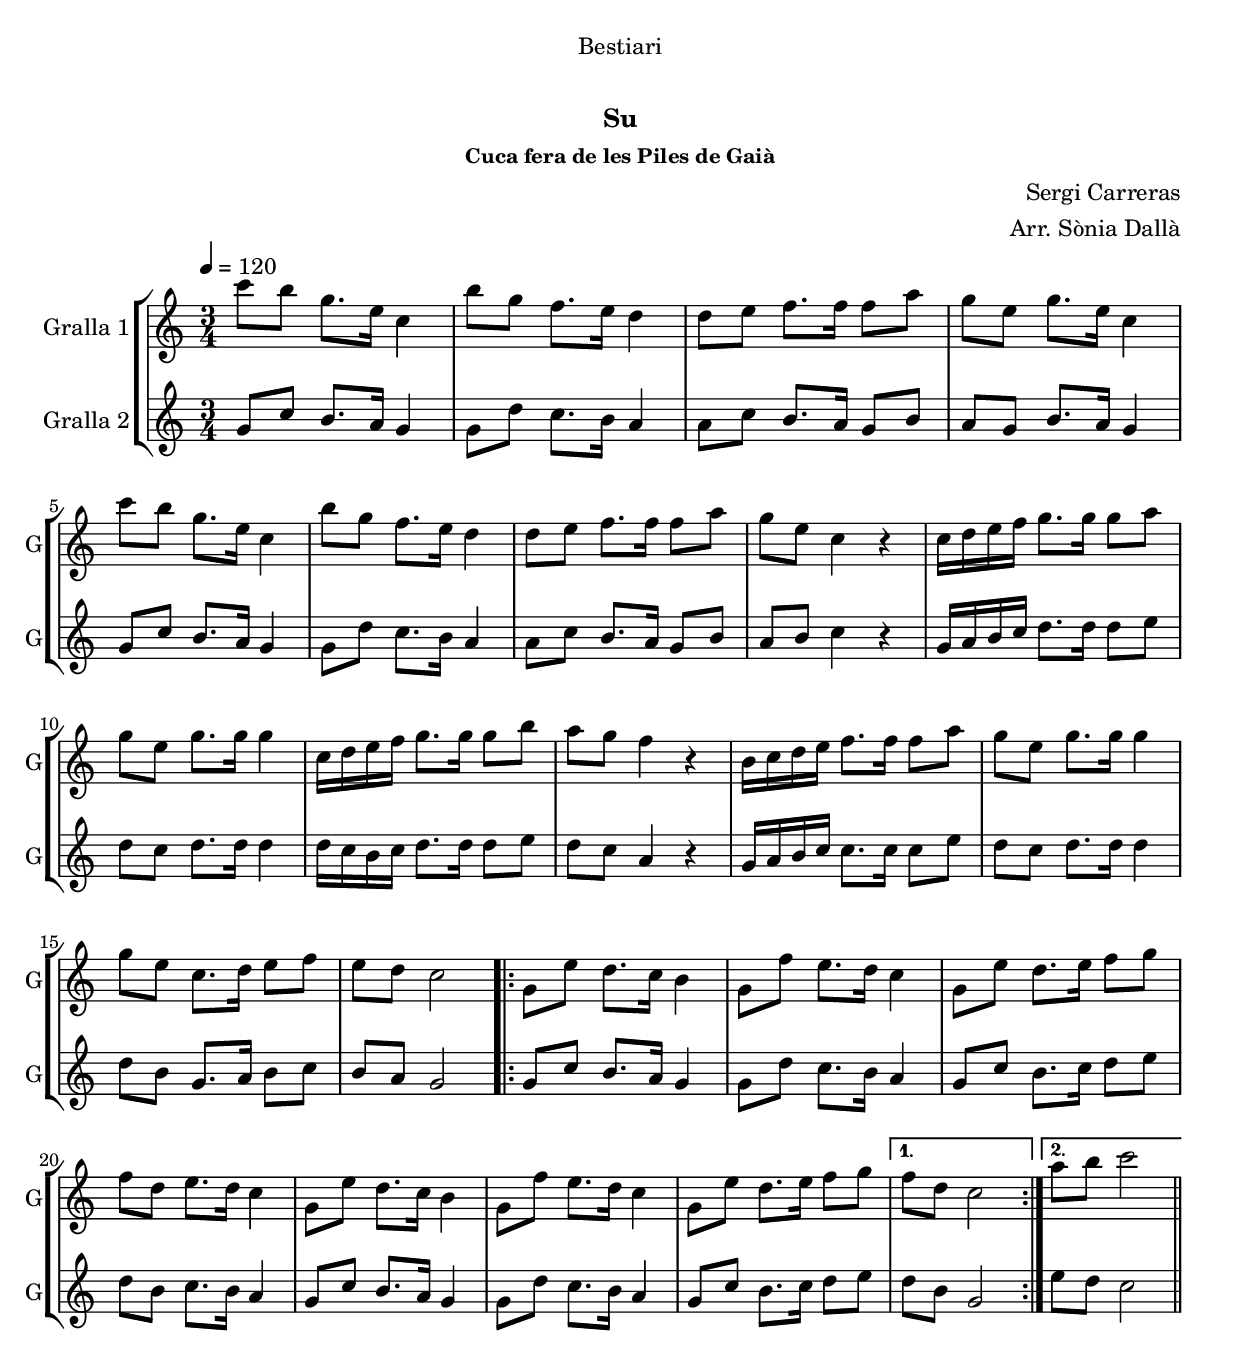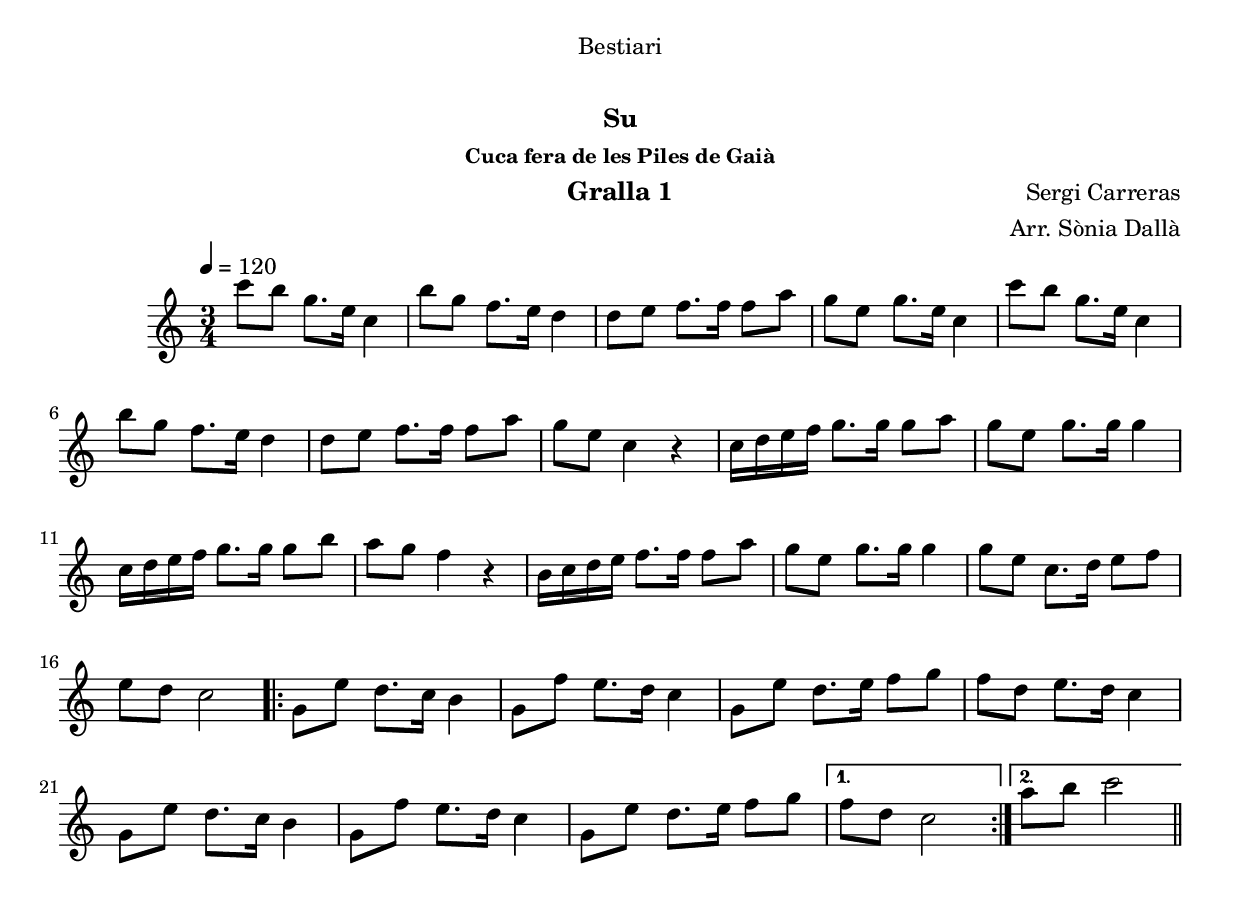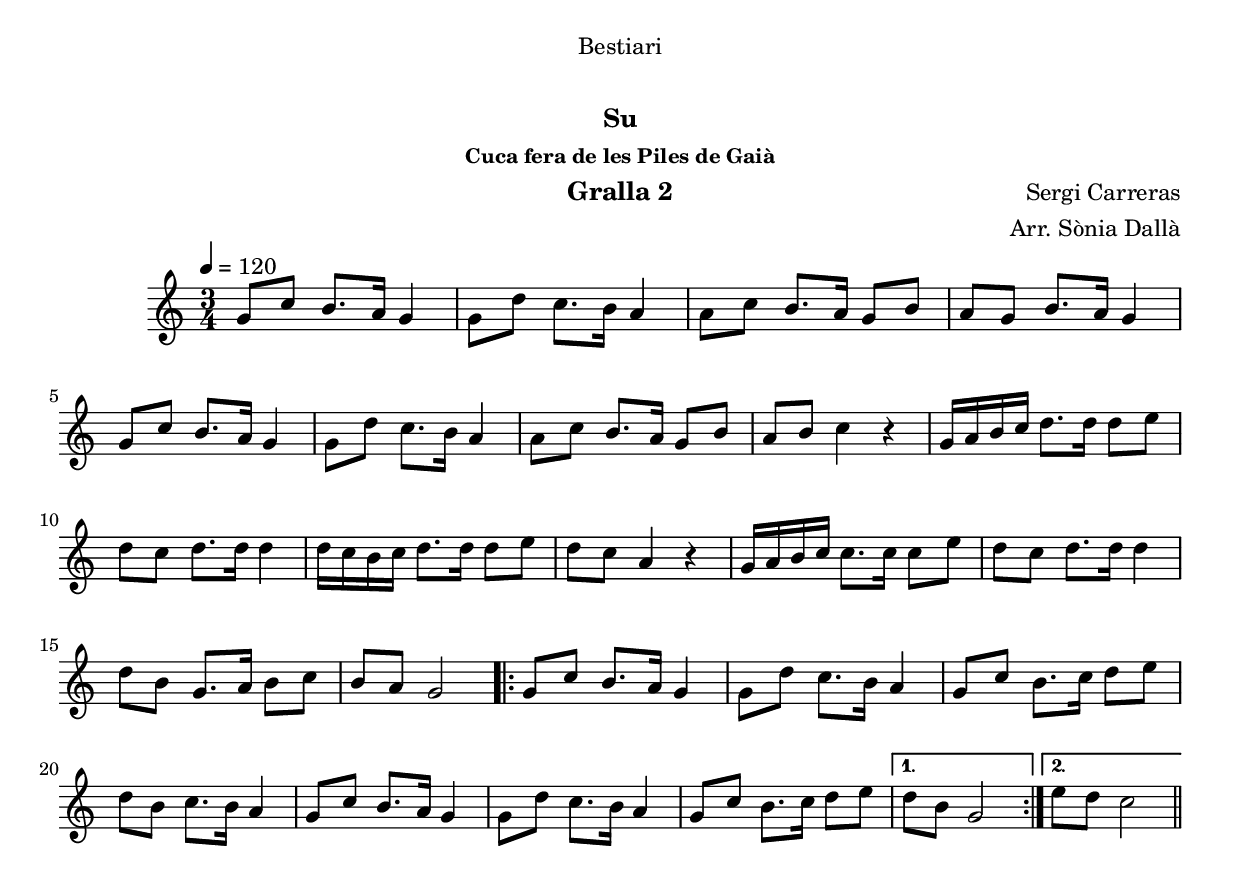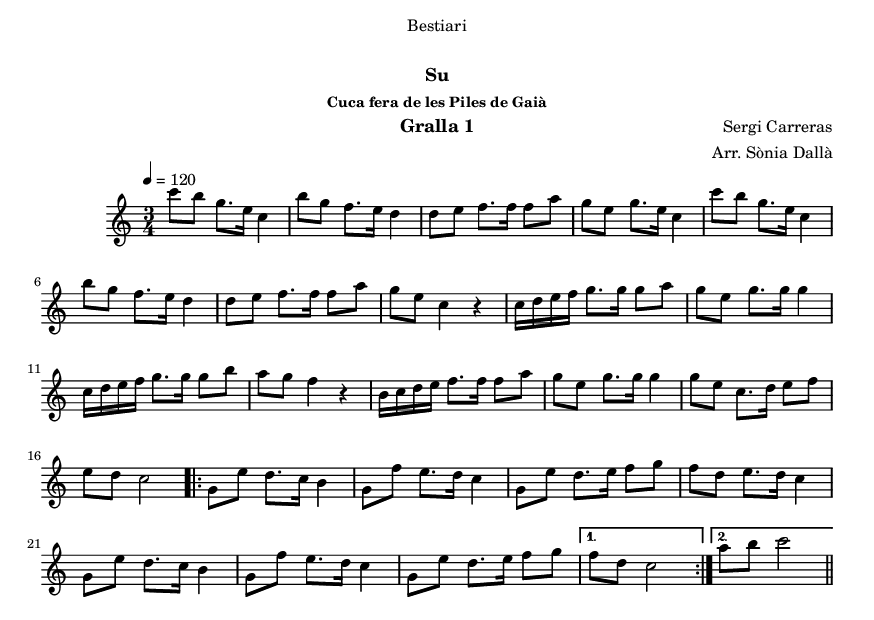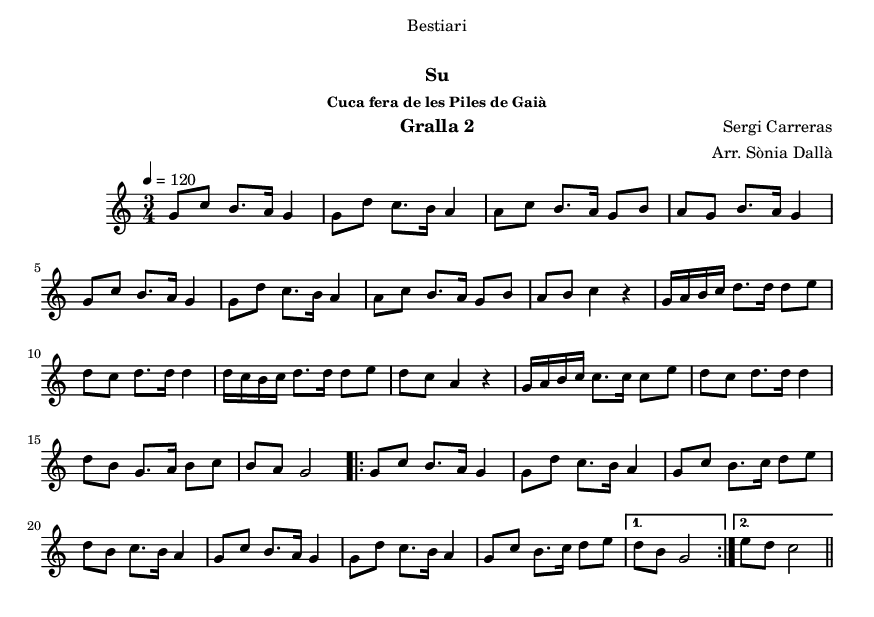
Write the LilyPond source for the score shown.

\version "2.16.0"

\header {
  dedication="Bestiari"
  title="   "
  subtitle="Su"
  subsubtitle="Cuca fera de les Piles de Gaià"
  poet=""
  meter=""
  piece=""
  composer="Sergi Carreras"
  arranger="Arr. Sònia Dallà"
  opus=""
  instrument=""
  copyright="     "
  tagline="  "
}

liniaroAa =
\relative c'''
{
  \tempo 4=120
  \clef treble
  \key c \major
  \time 3/4
  c8 b g8. e16 c4  |
  b'8 g f8. e16 d4  |
  d8 e f8. f16 f8 a  |
  g8 e g8. e16 c4  |
  %05
  c'8 b g8. e16 c4  |
  b'8 g f8. e16 d4  |
  d8 e f8. f16 f8 a  |
  g8 e c4 r  |
  c16 d e f g8. g16 g8 a  |
  %10
  g8 e g8. g16 g4  |
  c,16 d e f g8. g16 g8 b  |
  a8 g f4 r  |
  b,16 c d e f8. f16 f8 a  |
  g8 e g8. g16 g4  |
  %15
  g8 e c8. d16 e8 f  |
  e8 d c2  |
  \repeat volta 2 { g8 e' d8. c16 b4  |
  g8 f' e8. d16 c4  |
  g8 e' d8. e16 f8 g  |
  %20
  f8 d e8. d16 c4  |
  g8 e' d8. c16 b4  |
  g8 f' e8. d16 c4  |
  g8 e' d8. e16 f8 g }
  \alternative { { f8 d c2 }
  %25
  { a'8 b c2 } } \bar "||"
}

liniaroAb =
\relative g'
{
  \tempo 4=120
  \clef treble
  \key c \major
  \time 3/4
  g8 c b8. a16 g4  |
  g8 d' c8. b16 a4  |
  a8 c b8. a16 g8 b  |
  a8 g b8. a16 g4  |
  %05
  g8 c b8. a16 g4  |
  g8 d' c8. b16 a4  |
  a8 c b8. a16 g8 b  |
  a8 b c4 r  |
  g16 a b c d8. d16 d8 e  |
  %10
  d8 c d8. d16 d4  |
  d16 c b c d8. d16 d8 e  |
  d8 c a4 r  |
  g16 a b c c8. c16 c8 e  |
  d8 c d8. d16 d4  |
  %15
  d8 b g8. a16 b8 c  |
  b8 a g2  |
  \repeat volta 2 { g8 c b8. a16 g4  |
  g8 d' c8. b16 a4  |
  g8 c b8. c16 d8 e  |
  %20
  d8 b c8. b16 a4  |
  g8 c b8. a16 g4  |
  g8 d' c8. b16 a4  |
  g8 c b8. c16 d8 e }
  \alternative { { d8 b g2 }
  %25
  { e'8 d c2 } } \bar "||"
}

\book {

\paper {
  print-page-number = false
}

\bookpart {
  \score {
    \new StaffGroup {
      \override Score.RehearsalMark #'self-alignment-X = #LEFT
      <<
        \new Staff \with {instrumentName = #"Gralla 1" shortInstrumentName = #"G"} \liniaroAa
        \new Staff \with {instrumentName = #"Gralla 2" shortInstrumentName = #"G"} \liniaroAb
      >>
    }
    \layout {}
  }\score { \unfoldRepeats
    \new StaffGroup {
      \override Score.RehearsalMark #'self-alignment-X = #LEFT
      <<
        \new Staff \with {instrumentName = #"Gralla 1" shortInstrumentName = #"G"} \liniaroAa
        \new Staff \with {instrumentName = #"Gralla 2" shortInstrumentName = #"G"} \liniaroAb
      >>
    }
    \midi {}
  }
}

\bookpart {
  \header {instrument="Gralla 1"}
  \score {
    \new StaffGroup {
      \override Score.RehearsalMark #'self-alignment-X = #LEFT
      <<
        \new Staff \liniaroAa
      >>
    }
    \layout {}
  }\score { \unfoldRepeats
    \new StaffGroup {
      \override Score.RehearsalMark #'self-alignment-X = #LEFT
      <<
        \new Staff \liniaroAa
      >>
    }
    \midi {}
  }
}

\bookpart {
  \header {instrument="Gralla 2"}
  \score {
    \new StaffGroup {
      \override Score.RehearsalMark #'self-alignment-X = #LEFT
      <<
        \new Staff \liniaroAb
      >>
    }
    \layout {}
  }\score { \unfoldRepeats
    \new StaffGroup {
      \override Score.RehearsalMark #'self-alignment-X = #LEFT
      <<
        \new Staff \liniaroAb
      >>
    }
    \midi {}
  }
}

}

\book {

\paper {
  print-page-number = false
  #(set-paper-size "a6landscape")
  #(layout-set-staff-size 14)
}

\bookpart {
  \header {instrument="Gralla 1"}
  \score {
    \new StaffGroup {
      \override Score.RehearsalMark #'self-alignment-X = #LEFT
      <<
        \new Staff \liniaroAa
      >>
    }
    \layout {}
  }
}

\bookpart {
  \header {instrument="Gralla 2"}
  \score {
    \new StaffGroup {
      \override Score.RehearsalMark #'self-alignment-X = #LEFT
      <<
        \new Staff \liniaroAb
      >>
    }
    \layout {}
  }
}

}

